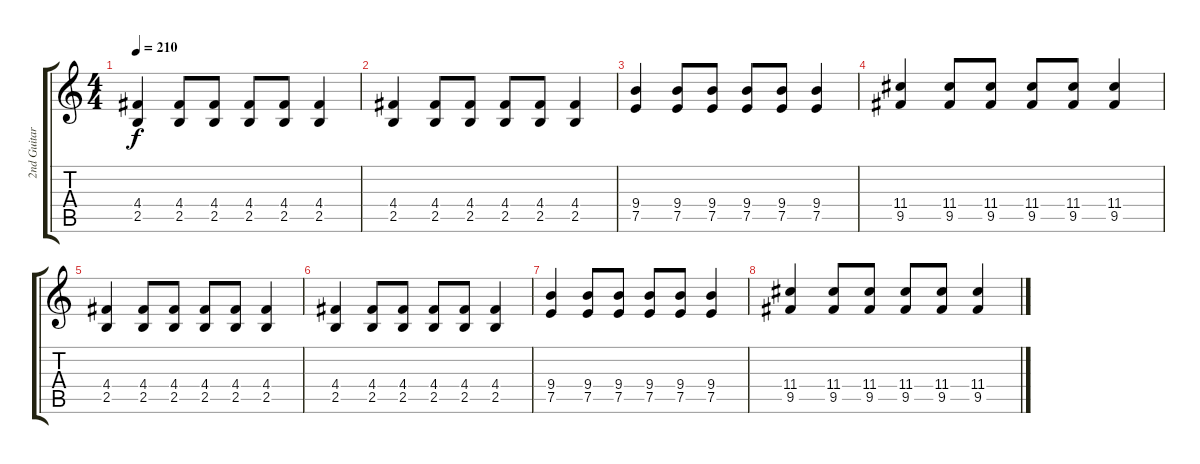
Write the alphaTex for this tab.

\track ("2nd Guitar" "2nd Guitar") {instrument overdrivenguitar}
\staff {score tabs}
\tuning (E4 B3 G3 D3 A2 E2) {hide}
\ts (4 4)
\tempo 210
\clef g2
\ks c
(4.4 2.5).4{dy f} (4.4 2.5).8 (4.4 2.5).8 (4.4 2.5).8 (4.4 2.5).8 (4.4 2.5).4 |
(4.4 2.5).4 (4.4 2.5).8 (4.4 2.5).8 (4.4 2.5).8 (4.4 2.5).8 (4.4 2.5).4 |
(9.4 7.5).4 (9.4 7.5).8 (9.4 7.5).8 (9.4 7.5).8 (9.4 7.5).8 (9.4 7.5).4 |
(11.4 9.5).4 (11.4 9.5).8 (11.4 9.5).8 (11.4 9.5).8 (11.4 9.5).8 (11.4 9.5).4 |
(4.4 2.5).4 (4.4 2.5).8 (4.4 2.5).8 (4.4 2.5).8 (4.4 2.5).8 (4.4 2.5).4 |
(4.4 2.5).4 (4.4 2.5).8 (4.4 2.5).8 (4.4 2.5).8 (4.4 2.5).8 (4.4 2.5).4 |
(9.4 7.5).4 (9.4 7.5).8 (9.4 7.5).8 (9.4 7.5).8 (9.4 7.5).8 (9.4 7.5).4 |
(11.4 9.5).4 (11.4 9.5).8 (11.4 9.5).8 (11.4 9.5).8 (11.4 9.5).8 (11.4 9.5).4
